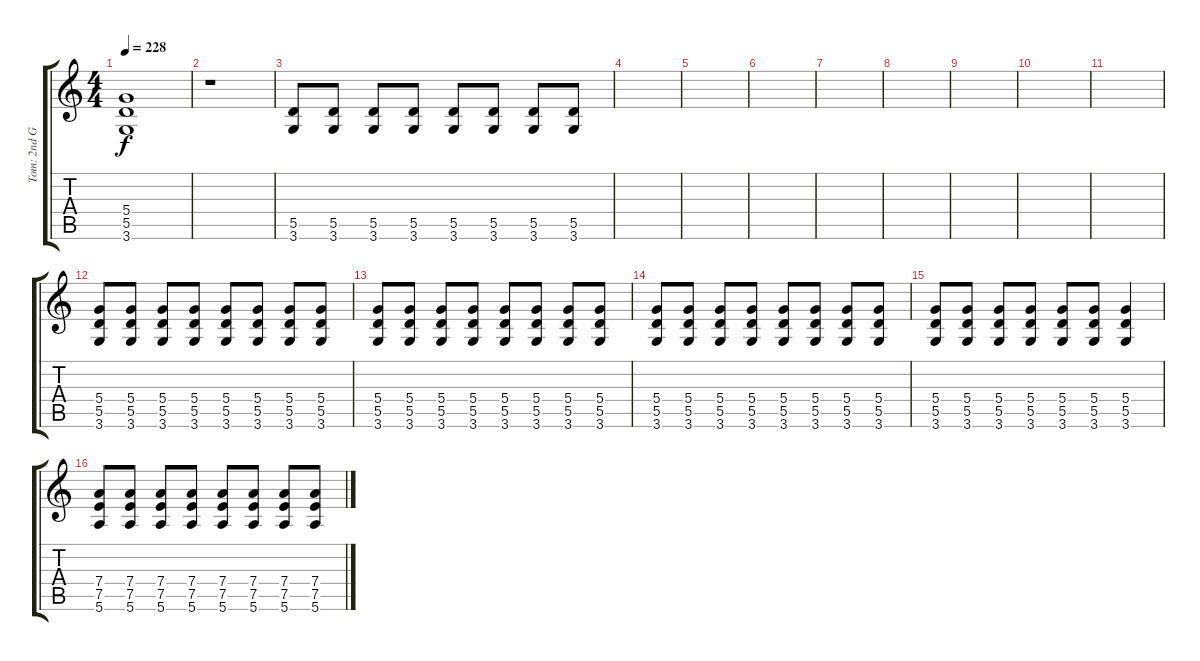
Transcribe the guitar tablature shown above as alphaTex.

\track ("Tom: 2nd Guitar" "Tom: 2nd G") {instrument distortionguitar}
\staff {score tabs}
\tuning (E4 B3 G3 D3 A2 E2) {hide}
\ts (4 4)
\tempo 228
\clef g2
\ks c
(5.4{t} 5.5{t} 3.6{t}).1{dy f} |
r.1 |
(5.5 3.6).8{instrument electricguitarmuted} (5.5 3.6).8 (5.5 3.6).8 (5.5 3.6).8 (5.5 3.6).8 (5.5 3.6).8 (5.5 3.6).8 (5.5 3.6).8 |
|
|
|
|
|
|
|
|
(5.4 5.5 3.6).8 (5.4 5.5 3.6).8 (5.4 5.5 3.6).8 (5.4 5.5 3.6).8 (5.4 5.5 3.6).8 (5.4 5.5 3.6).8 (5.4 5.5 3.6).8 (5.4 5.5 3.6).8 |
(5.4 5.5 3.6).8 (5.4 5.5 3.6).8 (5.4 5.5 3.6).8 (5.4 5.5 3.6).8 (5.4 5.5 3.6).8 (5.4 5.5 3.6).8 (5.4 5.5 3.6).8 (5.4 5.5 3.6).8 |
(5.4 5.5 3.6).8 (5.4 5.5 3.6).8 (5.4 5.5 3.6).8 (5.4 5.5 3.6).8 (5.4 5.5 3.6).8 (5.4 5.5 3.6).8 (5.4 5.5 3.6).8 (5.4 5.5 3.6).8 |
(5.4 5.5 3.6).8 (5.4 5.5 3.6).8 (5.4 5.5 3.6).8 (5.4 5.5 3.6).8 (5.4 5.5 3.6).8 (5.4 5.5 3.6).8 (5.4 5.5 3.6).4 |
(7.4 7.5 5.6).8 (7.4 7.5 5.6).8 (7.4 7.5 5.6).8 (7.4 7.5 5.6).8 (7.4 7.5 5.6).8 (7.4 7.5 5.6).8 (7.4 7.5 5.6).8 (7.4 7.5 5.6).8
